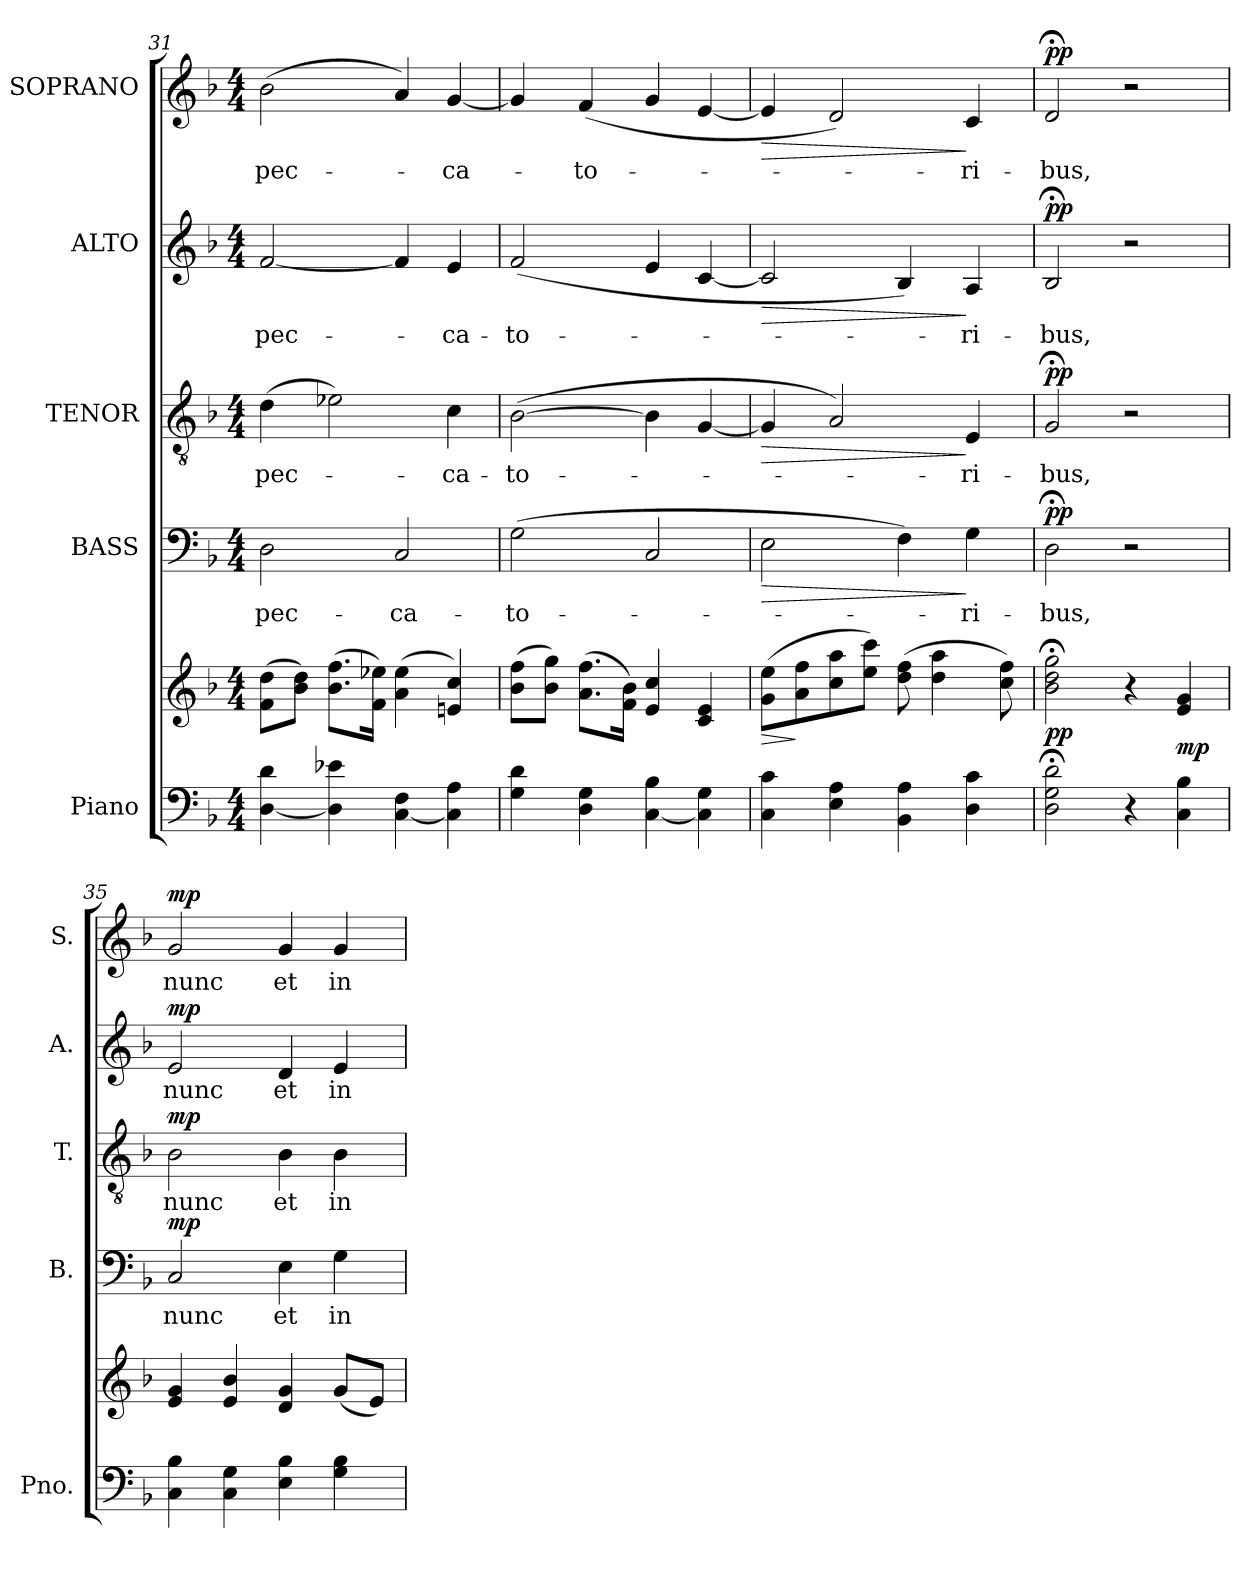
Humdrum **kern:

**kern	**kern	**dynam	**kern	**text	**dynam	**kern	**text	**dynam	**kern	**text	**dynam	**kern	**text	**dynam
*part5	*part5	*part5	*part4	*part4	*part4	*part3	*part3	*part3	*part2	*part2	*part2	*part1	*part1	*part1
*staff6	*staff5	*staff5/6	*staff4	*staff4	*staff4	*staff3	*staff3	*staff3	*staff2	*staff2	*staff2	*staff1	*staff1	*staff1
*I"Piano	*	*	*I"BASS	*	*	*I"TENOR	*	*	*I"ALTO	*	*	*I"SOPRANO	*	*
*I'Pno.	*	*	*I'B.	*	*	*I'T.	*	*	*I'A.	*	*	*I'S.	*	*
*clefF4	*clefG2	*	*clefF4	*	*	*clefGv2	*	*	*clefG2	*	*	*clefG2	*	*
*	*	*	*	*	*	*ITrd7c12	*	*	*	*	*	*	*	*
*k[b-]	*k[b-]	*	*k[b-]	*	*	*k[b-]	*	*	*k[b-]	*	*	*k[b-]	*	*
*F:	*F:	*	*F:	*	*	*F:	*	*	*F:	*	*	*F:	*	*
*M4/4	*M4/4	*	*M4/4	*	*	*M4/4	*	*	*M4/4	*	*	*M4/4	*	*
=31	=31	=31	=31	=31	=31	=31	=31	=31	=31	=31	=31	=31	=31	=31
!	!	!	!	!LO:LY:b:color=#000000	!	!	!	!	!	!	!	!	!	!
!	!	!	!	!	!	!	!LO:LY:b:color=#000000	!	!	!	!	!	!	!
!	!	!	!	!	!	!	!	!	!	!LO:LY:b:color=#000000	!	!	!	!
!	!	!	!	!	!	!	!	!	!	!	!	!	!LO:LY:b:color=#000000	!
[<4Di\ 4di	(8fi\ 8ddiL	.	2Di\	pec-	.	(4Di\	pec-	.	[<2fi/	pec-	.	(2b-i\	pec-	.
.	8b-i\ 8ddiJ)	.	.	.	.	.	.	.	.	.	.	.	.	.
4Di\] 4e-Xi	(8.b-i\ 8.ffiL	.	.	.	.	2E-Xi\)	.	.	.	.	.	.	.	.
.	16fi\ 16ee-XiJk)	.	.	.	.	.	.	.	.	.	.	.	.	.
!	!	!	!	!LO:LY:b:color=#000000	!	!	!	!	!	!	!	!	!	!
[<4Ci\ 4Fi	(4ai\ 4ee-i	.	2Ci/	-ca-	.	.	.	.	4fi/]	.	.	4ai/)	.	.
!	!	!	!	!	!	!	!LO:LY:b:color=#000000	!	!	!	!	!	!	!
!	!	!	!	!	!	!	!	!	!	!LO:LY:b:color=#000000	!	!	!	!
!	!	!	!	!	!	!	!	!	!	!	!	!	!LO:LY:b:color=#000000	!
4Ci\] 4Ai	4eni/ 4cci)	.	.	.	.	4Ci\	-ca-	.	4ei/	-ca-	.	[<4gi/	-ca-	.
=32	=32	=32	=32	=32	=32	=32	=32	=32	=32	=32	=32	=32	=32	=32
!	!	!	!	!LO:LY:b:color=#000000	!	!	!	!	!	!	!	!	!	!
!	!	!	!	!	!	!	!LO:LY:b:color=#000000	!	!	!	!	!	!	!
!	!	!	!	!	!	!	!	!	!	!LO:LY:b:color=#000000	!	!	!	!
4Gi\ 4di	(8b-i\ 8ffiL	.	(2Gi\	-to-	.	([>2BB-i\	-to-	.	(2fi/	-to-	.	4gi/]	.	.
.	8b-i\ 8ggiJ)	.	.	.	.	.	.	.	.	.	.	.	.	.
!	!	!	!	!	!	!	!	!	!	!	!	!	!LO:LY:b:color=#000000	!
4Di\ 4Gi	(8.ai\ 8.ffiL	.	.	.	.	.	.	.	.	.	.	(4fi/	-to-	.
.	16fi\ 16b-iJk)	.	.	.	.	.	.	.	.	.	.	.	.	.
[<4Ci\ 4B-i	4ei/ 4cci	.	2Ci/	.	.	4BB-i\]	.	.	4ei/	.	.	4gi/	.	.
4Ci\] 4Gi	4ci/ 4ei	.	.	.	.	[<4GGi/	.	.	[<4ci/	.	.	[<4ei/	.	.
=33	=33	=33	=33	=33	=33	=33	=33	=33	=33	=33	=33	=33	=33	=33
!	!	!LO:HP:b	!	!	!LO:HP:b	!	!	!LO:HP:b	!	!	!LO:HP:b	!	!	!LO:HP:b
4Ci\ 4ci	(8gi\ 8eeiL	>	2Ei\	.	>	4GGi/]	.	>	2ci/]	.	>	4ei/]	.	>
.	8ai\ 8ffi	]	.	.	.	.	.	.	.	.	.	.	.	.
4Ei\ 4Ai	8cci\ 8aai	.	.	.	.	2AAi/)	.	.	.	.	.	2di/)	.	.
.	8eei\ 8ccciJ)	.	.	.	.	.	.	.	.	.	.	.	.	.
4BB-i\ 4Ai	(8ddi\ 8ffi	.	4Fi\)	.	.	.	.	.	4B-i/)	.	.	.	.	.
.	4ddi\ 4aai	.	.	.	.	.	.	.	.	.	.	.	.	.
!	!	!	!	!LO:LY:b:color=#000000	!	!	!	!	!	!	!	!	!	!
!	!	!	!	!	!	!	!LO:LY:b:color=#000000	!	!	!	!	!	!	!
!	!	!	!	!	!	!	!	!	!	!LO:LY:b:color=#000000	!	!	!	!
!	!	!	!	!	!	!	!	!	!	!	!	!	!LO:LY:b:color=#000000	!
4Di\ 4ci	.	.	4Gi\	-ri-	]	4EEi/	-ri-	]	4Ai/	-ri-	]	4ci/	-ri-	]
.	8cci\ 8ffi)	.	.	.	.	.	.	.	.	.	.	.	.	.
=34	=34	=34	=34	=34	=34	=34	=34	=34	=34	=34	=34	=34	=34	=34
!	!	!	!	!LO:LY:b:color=#000000	!	!	!	!	!	!	!	!	!	!
!	!	!	!	!	!	!	!LO:LY:b:color=#000000	!	!	!	!	!	!	!
!	!	!	!	!	!	!	!	!	!	!LO:LY:b:color=#000000	!	!	!	!
!	!	!	!	!	!	!	!	!	!	!	!	!	!LO:LY:b:color=#000000	!
2Di\; 2Gi; 2di;	2b-i\; 2ddi; 2ggi;	pp	2D;i\	-bus,	pp	2GG;i/	-bus,	pp	2B-;i/	-bus,	pp	2d;i/	-bus,	pp
4r	4r	.	2r	.	.	2r	.	.	2r	.	.	2r	.	.
4Ci\ 4B-i	4ei/ 4gi	mp	.	.	.	.	.	.	.	.	.	.	.	.
=35	=35	=35	=35	=35	=35	=35	=35	=35	=35	=35	=35	=35	=35	=35
!	!	!	!	!LO:LY:b:color=#000000	!	!	!	!	!	!	!	!	!	!
!	!	!	!	!	!	!	!LO:LY:b:color=#000000	!	!	!	!	!	!	!
!	!	!	!	!	!	!	!	!	!	!LO:LY:b:color=#000000	!	!	!	!
!	!	!	!	!	!	!	!	!	!	!	!	!	!LO:LY:b:color=#000000	!
4Ci\ 4B-i	4ei/ 4gi	.	2Ci/	nunc	mp	2BB-i\	nunc	mp	2ei/	nunc	mp	2gi/	nunc	mp
4Ci\ 4Gi	4ei/ 4b-i	.	.	.	.	.	.	.	.	.	.	.	.	.
!	!	!	!	!LO:LY:b:color=#000000	!	!	!	!	!	!	!	!	!	!
!	!	!	!	!	!	!	!LO:LY:b:color=#000000	!	!	!	!	!	!	!
!	!	!	!	!	!	!	!	!	!	!LO:LY:b:color=#000000	!	!	!	!
!	!	!	!	!	!	!	!	!	!	!	!	!	!LO:LY:b:color=#000000	!
4Ei\ 4B-i	4di/ 4gi	.	4Ei\	et	.	4BB-i\	et	.	4di/	et	.	4gi/	et	.
!	!	!	!	!LO:LY:b:color=#000000	!	!	!	!	!	!	!	!	!	!
!	!	!	!	!	!	!	!LO:LY:b:color=#000000	!	!	!	!	!	!	!
!	!	!	!	!	!	!	!	!	!	!LO:LY:b:color=#000000	!	!	!	!
!	!	!	!	!	!	!	!	!	!	!	!	!	!LO:LY:b:color=#000000	!
4Gi\ 4B-i	(8gi/L	.	4Gi\	in	.	4BB-i\	in	.	4ei/	in	.	4gi/	in	.
.	8ei/J)	.	.	.	.	.	.	.	.	.	.	.	.	.
=	=	=	=	=	=	=	=	=	=	=	=	=	=	=
*-	*-	*-	*-	*-	*-	*-	*-	*-	*-	*-	*-	*-	*-	*-
